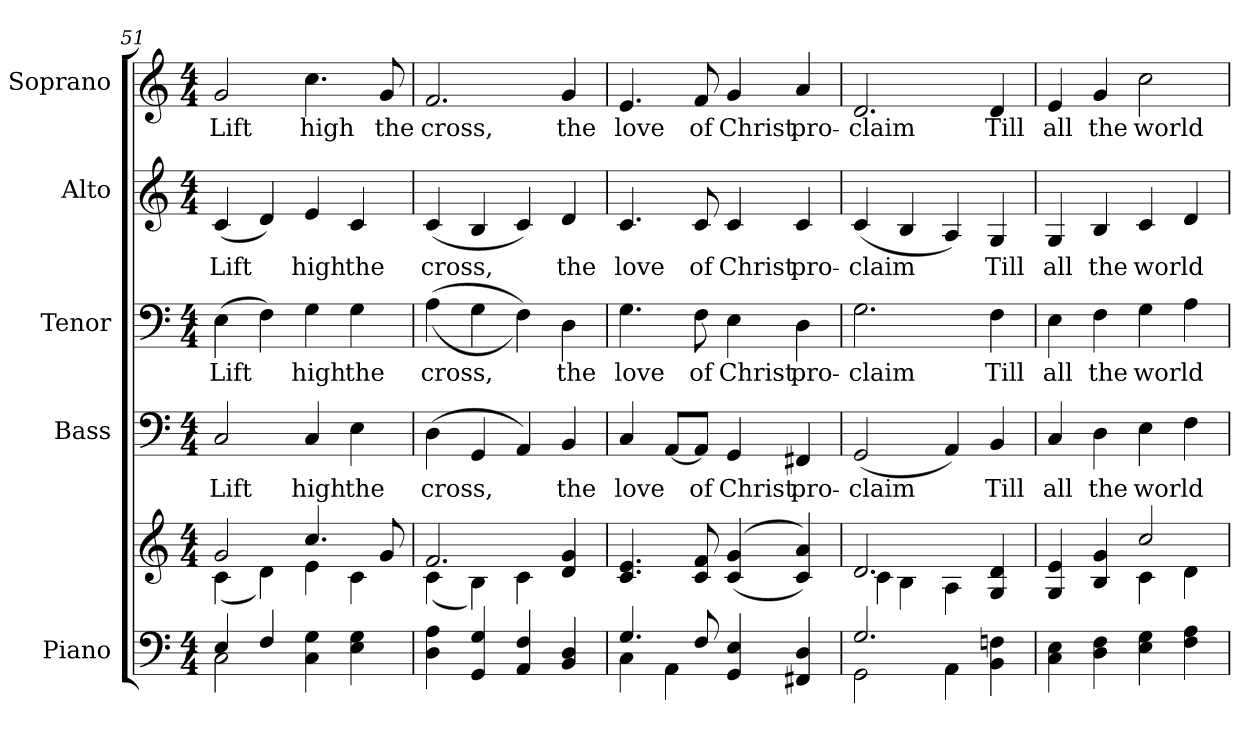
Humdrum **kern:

**kern	**kern	**kern	**text	**kern	**text	**kern	**text	**kern	**text
*part5	*part5	*part4	*part4	*part3	*part3	*part2	*part2	*part1	*part1
*staff6	*staff5	*staff4	*staff4	*staff3	*staff3	*staff2	*staff2	*staff1	*staff1
*I"Piano	*	*I"Bass	*	*I"Tenor	*	*I"Alto	*	*I"Soprano	*
*I'Pno.	*	*I'B.	*	*I'T.	*	*I'A.	*	*I'S.	*
*clefF4	*clefG2	*clefF4	*	*clefF4	*	*clefG2	*	*clefG2	*
*k[]	*k[]	*k[]	*	*k[]	*	*k[]	*	*k[]	*
*C:	*C:	*C:	*	*C:	*	*C:	*	*C:	*
*M4/4	*M4/4	*M4/4	*	*M4/4	*	*M4/4	*	*M4/4	*
=51	=51	=51	=51	=51	=51	=51	=51	=51	=51
*^	*^	*	*	*	*	*	*	*	*
!	!	!	!	!	!LO:LY:b:color=#000000	!	!	!	!	!	!
!	!	!	!	!	!	!	!LO:LY:b:color=#000000	!	!	!	!
!	!	!	!	!	!	!	!	!	!LO:LY:b:color=#000000	!	!
!	!	!	!	!	!	!	!	!	!	!	!LO:LY:b:color=#000000
4Ei/	2Ci\	2gi/	(4ci\	2Ci/	Lift	(4Ei\	Lift	(4ci/	Lift	2gi/	Lift
4Fi/	.	.	4di\)	.	.	4Fi\)	.	4di/)	.	.	.
!	!	!	!	!	!LO:LY:b:color=#000000	!	!	!	!	!	!
!	!	!	!	!	!	!	!LO:LY:b:color=#000000	!	!	!	!
!	!	!	!	!	!	!	!	!	!LO:LY:b:color=#000000	!	!
!	!	!	!	!	!	!	!	!	!	!	!LO:LY:b:color=#000000
4Ci\ 4Gi	2ryy	4.cci/	4ei\	4Ci/	high	4Gi\	high	4ei/	high	4.cci\	high
!	!	!	!	!	!LO:LY:b:color=#000000	!	!	!	!	!	!
!	!	!	!	!	!	!	!LO:LY:b:color=#000000	!	!	!	!
!	!	!	!	!	!	!	!	!	!LO:LY:b:color=#000000	!	!
4Ei\ 4Gi	.	.	4ci\	4Ei\	the	4Gi\	the	4ci/	the	.	.
!	!	!	!	!	!	!	!	!	!	!	!LO:LY:b:color=#000000
.	.	8gi/	.	.	.	.	.	.	.	8gi/	the
*v	*v	*	*	*	*	*	*	*	*	*	*
!!LO:PB:g=z
=52	=52	=52	=52	=52	=52	=52	=52	=52	=52	=52
!	!	!	!	!LO:LY:b:color=#000000	!	!	!	!	!	!
!	!	!	!	!	!	!LO:LY:b:color=#000000	!	!	!	!
!	!	!	!	!	!	!	!	!LO:LY:b:color=#000000	!	!
!	!	!	!	!	!	!	!	!	!	!LO:LY:b:color=#000000
4Di\ 4Ai	2.fi/	(4ci\	(4Di\	cross,	((4Ai\	cross,	(4ci/	cross,	2.fi/	cross,
4GGi/ 4Gi	.	4Bi\)	4GGi/	.	4Gi\	.	4Bi/	.	.	.
4AAi/ 4Fi	.	4ci\	4AAi/)	.	4Fi\))	.	4ci/)	.	.	.
!	!	!	!	!LO:LY:b:color=#000000	!	!	!	!	!	!
!	!	!	!	!	!	!LO:LY:b:color=#000000	!	!	!	!
!	!	!	!	!	!	!	!	!LO:LY:b:color=#000000	!	!
!	!	!	!	!	!	!	!	!	!	!LO:LY:b:color=#000000
4BBi/ 4Di	4di/ 4gi	4ryy	4BBi/	the	4Di\	the	4di/	the	4gi/	the
*	*v	*v	*	*	*	*	*	*	*	*
=53	=53	=53	=53	=53	=53	=53	=53	=53	=53
*^	*	*	*	*	*	*	*	*	*
*	*	*^	*	*	*	*	*	*	*	*
!	!	!	!	!	!LO:LY:b:color=#000000	!	!	!	!	!	!
*	*	*v	*v	*	*	*	*	*	*	*	*
*	*	*^	*	*	*	*	*	*	*	*
!	!	!	!	!	!	!	!LO:LY:b:color=#000000	!	!	!	!
*	*	*v	*v	*	*	*	*	*	*	*	*
*	*	*^	*	*	*	*	*	*	*	*
!	!	!	!	!	!	!	!	!	!LO:LY:b:color=#000000	!	!
*	*	*v	*v	*	*	*	*	*	*	*	*
*	*	*^	*	*	*	*	*	*	*	*
!	!	!	!	!	!	!	!	!	!	!	!LO:LY:b:color=#000000
*	*	*v	*v	*	*	*	*	*	*	*	*
4.Gi/	4Ci\	4.ci/ 4.ei	4Ci/	love	4.Gi\	love	4.ci/	love	4.ei/	love
.	4AAi\	.	[<8AAi/L	.	.	.	.	.	.	.
!	!	!	!	!LO:LY:b:color=#000000	!	!	!	!	!	!
!	!	!	!	!	!	!LO:LY:b:color=#000000	!	!	!	!
!	!	!	!	!	!	!	!	!LO:LY:b:color=#000000	!	!
!	!	!	!	!	!	!	!	!	!	!LO:LY:b:color=#000000
8Fi/	.	8ci/ 8fi	8AAi/J]	of	8Fi\	of	8ci/	of	8fi/	of
!	!	!	!	!LO:LY:b:color=#000000	!	!	!	!	!	!
!	!	!	!	!	!	!LO:LY:b:color=#000000	!	!	!	!
!	!	!	!	!	!	!	!	!LO:LY:b:color=#000000	!	!
!	!	!	!	!	!	!	!	!	!	!LO:LY:b:color=#000000
4GGi/ 4Ei	2ryy	((4ci/ 4gi	4GGi/	Christ	4Ei\	Christ	4ci/	Christ	4gi/	Christ
!	!	!	!	!LO:LY:b:color=#000000	!	!	!	!	!	!
!	!	!	!	!	!	!LO:LY:b:color=#000000	!	!	!	!
!	!	!	!	!	!	!	!	!LO:LY:b:color=#000000	!	!
!	!	!	!	!	!	!	!	!	!	!LO:LY:b:color=#000000
4FF#Xi/ 4Di	.	4ci/ 4ai))	4FF#Xi/	pro-	4Di\	pro-	4ci/	pro-	4ai/	pro-
=54	=54	=54	=54	=54	=54	=54	=54	=54	=54	=54
*	*	*^	*	*	*	*	*	*	*	*
!	!	!	!	!	!LO:LY:b:color=#000000	!	!	!	!	!	!
!	!	!	!	!	!	!	!LO:LY:b:color=#000000	!	!	!	!
!	!	!	!	!	!	!	!	!	!LO:LY:b:color=#000000	!	!
!	!	!	!	!	!	!	!	!	!	!	!LO:LY:b:color=#000000
2.Gi/	2GGi\	2.di/	4ci\	(2GGi/	-claim	2.Gi\	-claim	(4ci/	-claim	2.di/	-claim
.	.	.	4Bi\	.	.	.	.	4Bi/	.	.	.
.	4AAi\	.	4Ai\	4AAi/)	.	.	.	4Ai/)	.	.	.
!	!	!	!	!	!LO:LY:b:color=#000000	!	!	!	!	!	!
!	!	!	!	!	!	!	!LO:LY:b:color=#000000	!	!	!	!
!	!	!	!	!	!	!	!	!	!LO:LY:b:color=#000000	!	!
!	!	!	!	!	!	!	!	!	!	!	!LO:LY:b:color=#000000
4BBi\ 4Fni	4ryy	4Gi/ 4di	4ryy	4BBi/	Till	4Fi\	Till	4Gi/	Till	4di/	Till
*v	*v	*	*	*	*	*	*	*	*	*	*
!!LO:PB:g=z
=55	=55	=55	=55	=55	=55	=55	=55	=55	=55	=55
*^	*	*	*	*	*	*	*	*	*	*
!	!	!	!	!	!LO:LY:b:color=#000000	!	!	!	!	!	!
*v	*v	*	*	*	*	*	*	*	*	*	*
*^	*	*	*	*	*	*	*	*	*	*
!	!	!	!	!	!	!	!LO:LY:b:color=#000000	!	!	!	!
*v	*v	*	*	*	*	*	*	*	*	*	*
*^	*	*	*	*	*	*	*	*	*	*
!	!	!	!	!	!	!	!	!	!LO:LY:b:color=#000000	!	!
*v	*v	*	*	*	*	*	*	*	*	*	*
*^	*	*	*	*	*	*	*	*	*	*
!	!	!	!	!	!	!	!	!	!	!	!LO:LY:b:color=#000000
*v	*v	*	*	*	*	*	*	*	*	*	*
4Ci\ 4Ei	4Gi/ 4ei	2ryy	4Ci/	all	4Ei\	all	4Gi/	all	4ei/	all
!	!	!	!	!LO:LY:b:color=#000000	!	!	!	!	!	!
!	!	!	!	!	!	!LO:LY:b:color=#000000	!	!	!	!
!	!	!	!	!	!	!	!	!LO:LY:b:color=#000000	!	!
!	!	!	!	!	!	!	!	!	!	!LO:LY:b:color=#000000
4Di\ 4Fi	4Bi/ 4gi	.	4Di\	the	4Fi\	the	4Bi/	the	4gi/	the
!	!	!	!	!LO:LY:b:color=#000000	!	!	!	!	!	!
!	!	!	!	!	!	!LO:LY:b:color=#000000	!	!	!	!
!	!	!	!	!	!	!	!	!LO:LY:b:color=#000000	!	!
!	!	!	!	!	!	!	!	!	!	!LO:LY:b:color=#000000
4Ei\ 4Gi	2cci/	4ci\	4Ei\	world	4Gi\	world	4ci/	world	2cci\	world
4Fi\ 4Ai	.	4di\	4Fi\	.	4Ai\	.	4di/	.	.	.
*	*v	*v	*	*	*	*	*	*	*	*
=	=	=	=	=	=	=	=	=	=
*-	*-	*-	*-	*-	*-	*-	*-	*-	*-
